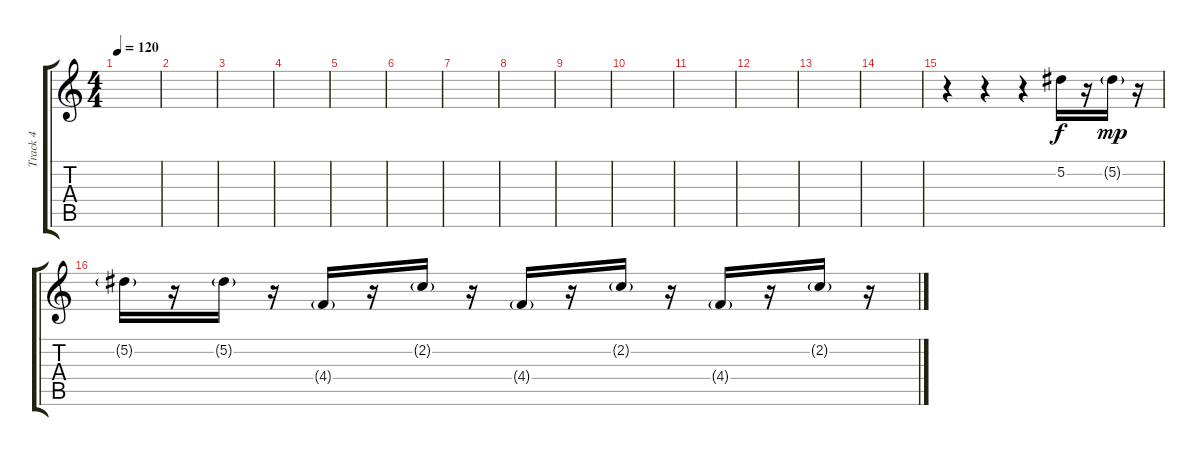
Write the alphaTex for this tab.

\track ("Track 4" "Track 4") {instrument overdrivenguitar}
\staff {score tabs}
\tuning (Eb4 Bb3 Gb3 Db3 Ab2 Db2) {hide}
\ts (4 4)
\tempo 120
\clef g2
\ks c
|
|
|
|
|
|
|
|
|
|
|
|
|
|
r.4 r.4 r.4 5.2.16{dy f} r.16 5.2{g}.16{dy mp} r.16 |
5.2{g}.16 r.16 5.2{g}.16 r.16 4.4{g}.16 r.16 2.2{g}.16 r.16 4.4{g}.16 r.16 2.2{g}.16 r.16 4.4{g}.16 r.16 2.2{g}.16 r.16
